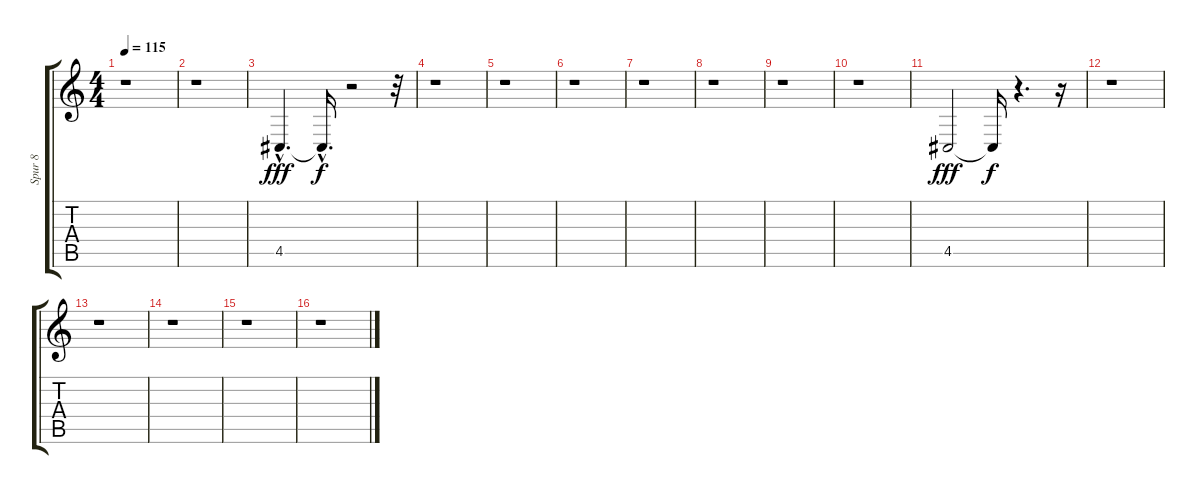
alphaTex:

\track ("Spur 8" "Spur 8") {instrument acousticgrandpiano}
\staff {score tabs}
\tuning (E4 B3 G3 D3 A2 E2) {hide}
\ts (4 4)
\tempo 115
\clef g2
\ks c
r.1{dy f} |
r.1 |
4.5{hac}.4{d dy fff volume 14 balance 8 instrument acousticgrandpiano} 4.5{hac t}.16{d dy f} r.2 r.32 |
r.1 |
r.1 |
r.1 |
r.1 |
r.1 |
r.1 |
r.1 |
4.5.2{dy fff volume 14 balance 8 instrument acousticgrandpiano} 4.5{t}.16{dy f} r.4{d} r.16 |
r.1 |
r.1 |
r.1 |
r.1 |
r.1
